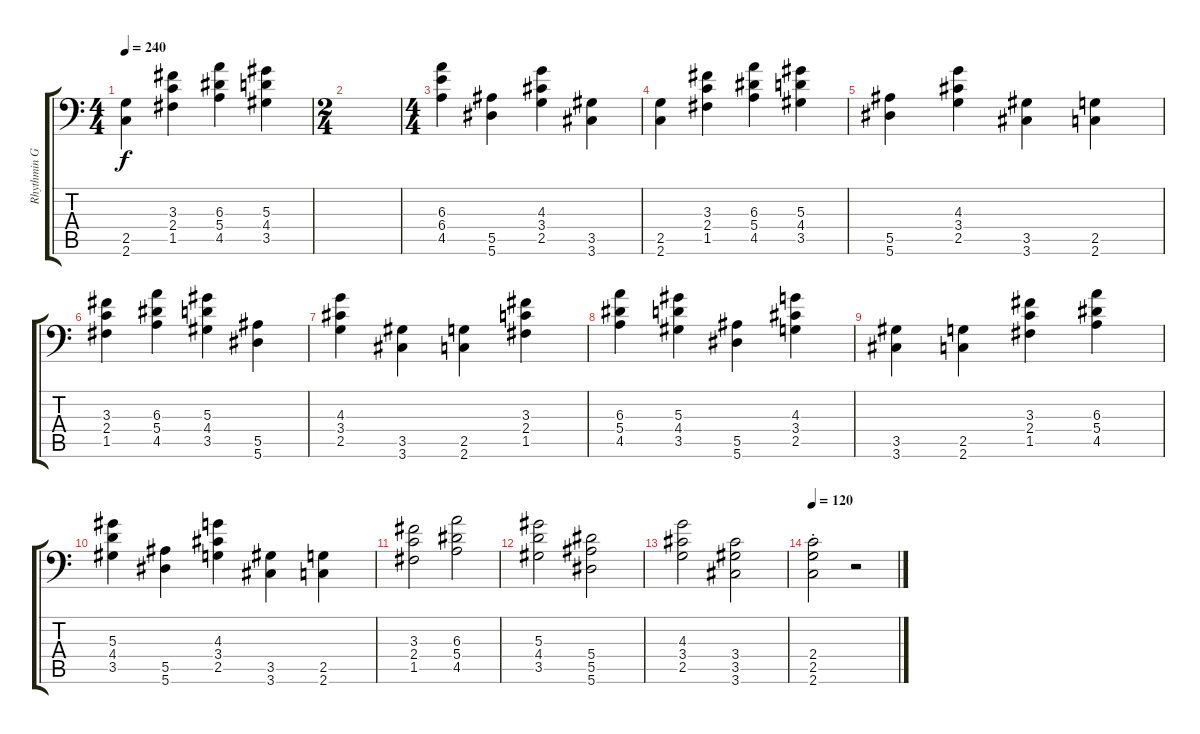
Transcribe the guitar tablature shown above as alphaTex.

\track ("Rhythmin Guitar #1" "Rhythmin G") {instrument overdrivenguitar}
\staff {score tabs}
\tuning (C4 G3 Eb3 Bb2 F2 Bb1) {hide}
\ts (4 4)
\tempo 240
\clef f4
\ks c
(2.5 2.6).4{dy f} (3.3 2.4 1.5).4 (6.3 5.4 4.5).4 (5.3 4.4 3.5).4 |
\ts (2 4)
|
\ts (4 4)
(6.3 6.4 4.5).4 (5.5 5.6).4 (4.3 3.4 2.5).4 (3.5 3.6).4 |
(2.5 2.6).4 (3.3 2.4 1.5).4 (6.3 5.4 4.5).4 (5.3 4.4 3.5).4 |
(5.5 5.6).4 (4.3 3.4 2.5).4 (3.5 3.6).4 (2.5 2.6).4 |
(3.3 2.4 1.5).4 (6.3 5.4 4.5).4 (5.3 4.4 3.5).4 (5.5 5.6).4 |
(4.3 3.4 2.5).4 (3.5 3.6).4 (2.5 2.6).4 (3.3 2.4 1.5).4 |
(6.3 5.4 4.5).4 (5.3 4.4 3.5).4 (5.5 5.6).4 (4.3 3.4 2.5).4 |
(3.5 3.6).4 (2.5 2.6).4 (3.3 2.4 1.5).4 (6.3 5.4 4.5).4 |
(5.3 4.4 3.5).4 (5.5 5.6).4 (4.3 3.4 2.5).4 (3.5 3.6).4 (2.5 2.6).4 |
(3.3 2.4 1.5).2 (6.3 5.4 4.5).2 |
(5.3 4.4 3.5).2 (5.4 5.5 5.6).2 |
(4.3 3.4 2.5).2 (3.4 3.5 3.6).2 |
\tempo 120
(2.4{st} 2.5{st} 2.6{st}).2 r.2
